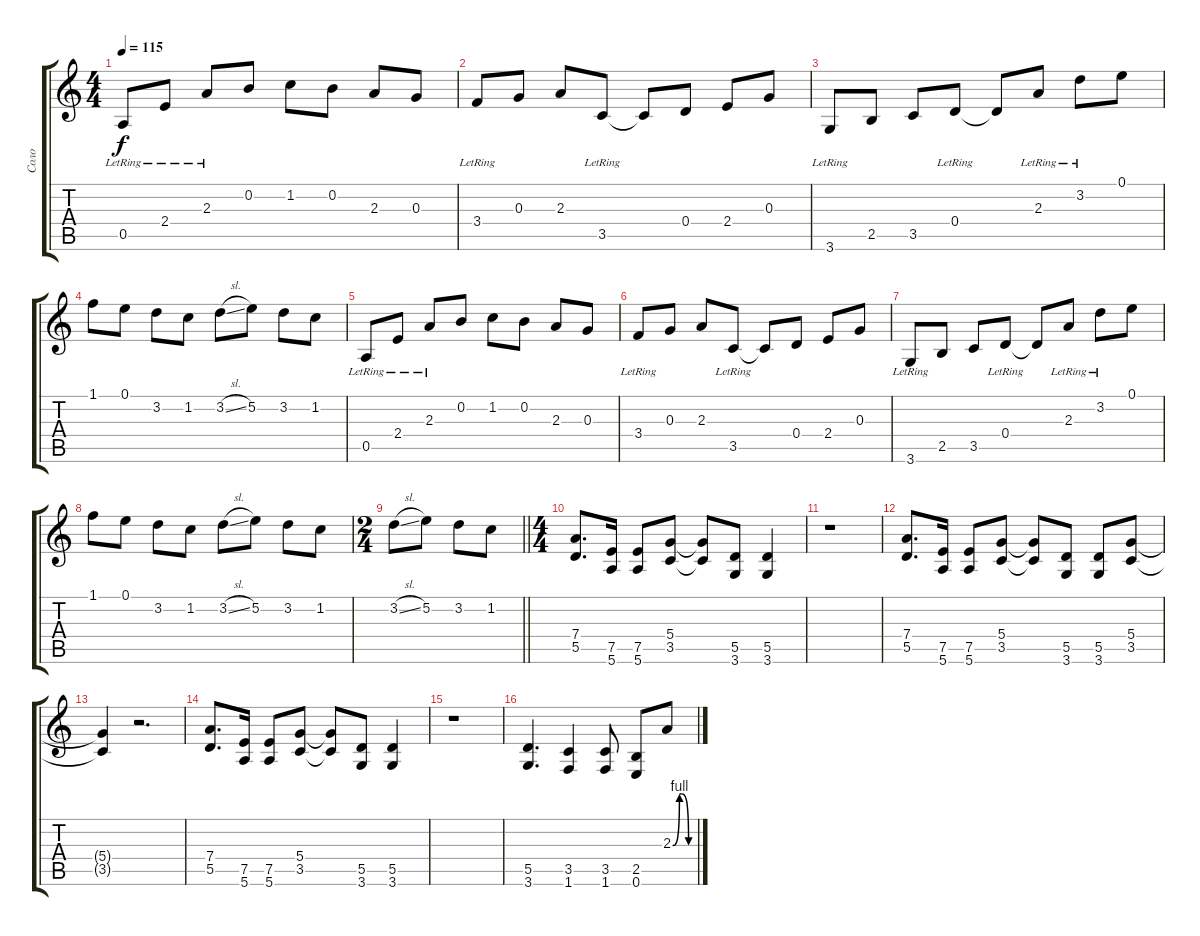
\track ("Соло" "Соло") {instrument distortionguitar}
\staff {score tabs}
\tuning (E4 B3 G3 D3 A2 E2) {hide}
\ts (4 4)
\tempo 115
\clef g2
\ks c
0.5{lr}.8{dy f volume 16 instrument electricguitarclean} 2.4{lr}.8 2.3{lr}.8 0.2.8 1.2.8 0.2.8 2.3.8 0.3.8 |
3.4{lr}.8 0.3.8 2.3.8 3.5{lr}.8 3.5{t}.8 0.4.8 2.4.8 0.3.8 |
3.6{lr}.8 2.5.8 3.5.8 0.4{lr}.8 0.4{t}.8 2.3{lr}.8 3.2{lr}.8 0.1.8 |
1.1.8 0.1.8 3.2.8 1.2.8 3.2{sl}.8 5.2.8 3.2.8 1.2.8 |
0.5{lr}.8 2.4{lr}.8 2.3{lr}.8 0.2.8 1.2.8 0.2.8 2.3.8 0.3.8 |
3.4{lr}.8 0.3.8 2.3.8 3.5{lr}.8 3.5{t}.8 0.4.8 2.4.8 0.3.8 |
3.6{lr}.8 2.5.8 3.5.8 0.4{lr}.8 0.4{t}.8 2.3{lr}.8 3.2{lr}.8 0.1.8 |
1.1.8 0.1.8 3.2.8 1.2.8 3.2{sl}.8 5.2.8 3.2.8 1.2.8 |
\ts (2 4)
\barLineRight lightlight
3.2{sl}.8 5.2.8 3.2.8 1.2.8 |
\ts (4 4)
(7.4 5.5).8{d volume 9 instrument distortionguitar} (7.5 5.6).16 (7.5 5.6).8 (5.4 3.5).8 (5.4{t} 3.5{t}).8 (5.5 3.6).8 (5.5 3.6).4 |
r.1 |
(7.4 5.5).8{d} (7.5 5.6).16 (7.5 5.6).8 (5.4 3.5).8 (5.4{t} 3.5{t}).8 (5.5 3.6).8 (5.5 3.6).8 (5.4 3.5).8 |
(5.4{t} 3.5{t}).4 r.2{d} |
(7.4 5.5).8{d} (7.5 5.6).16 (7.5 5.6).8 (5.4 3.5).8 (5.4{t} 3.5{t}).8 (5.5 3.6).8 (5.5 3.6).4 |
r.1 |
(5.5 3.6).4{d} (3.5 1.6).4 (3.5 1.6).8 (2.5 0.6).8 2.3{be (custom 0 0 19 4 25 4 45 0 60 0)}.8
